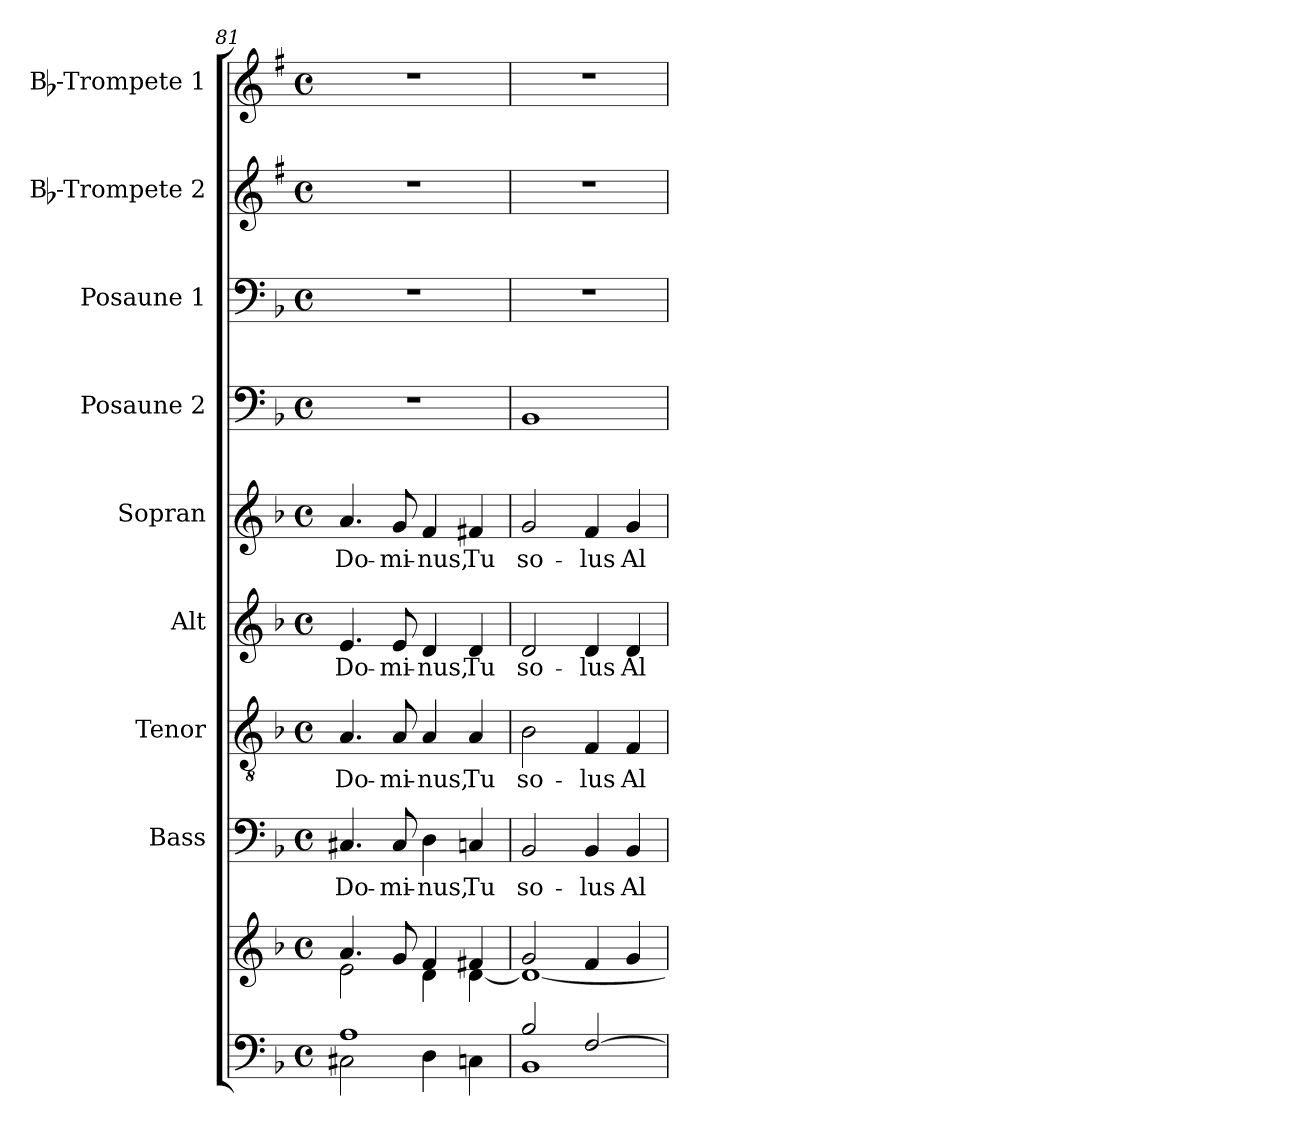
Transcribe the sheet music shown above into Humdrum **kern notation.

**kern	**kern	**kern	**text	**kern	**text	**kern	**text	**kern	**text	**kern	**kern	**kern	**kern
*part9	*part9	*part8	*part8	*part7	*part7	*part6	*part6	*part5	*part5	*part4	*part3	*part2	*part1
*staff10	*staff9	*staff8	*staff8	*staff7	*staff7	*staff6	*staff6	*staff5	*staff5	*staff4	*staff3	*staff2	*staff1
*	*	*I"Bass	*	*I"Tenor	*	*I"Alt	*	*I"Sopran	*	*I"Posaune 2	*I"Posaune 1	*I"Bb-Trompete 2	*I"Bb-Trompete 1
*	*	*I'B.	*	*I'T.	*	*I'A.	*	*I'S.	*	*I'Pos. 2	*I'Pos. 1	*I'Bb Trp. 2	*I'Bb Trp. 1
*clefF4	*clefG2	*clefF4	*	*clefGv2	*	*clefG2	*	*clefG2	*	*clefF4	*clefF4	*clefG2	*clefG2
*	*	*	*	*	*	*	*	*	*	*	*	*ITrd1c2	*ITrd1c2
*k[b-]	*k[b-]	*k[b-]	*	*k[b-]	*	*k[b-]	*	*k[b-]	*	*k[b-]	*k[b-]	*k[b-]	*k[b-]
*F:	*F:	*F:	*	*F:	*	*F:	*	*F:	*	*F:	*F:	*F:	*F:
*M4/4	*M4/4	*M4/4	*	*M4/4	*	*M4/4	*	*M4/4	*	*M4/4	*M4/4	*M4/4	*M4/4
*met(c)	*met(c)	*met(c)	*	*met(c)	*	*met(c)	*	*met(c)	*	*met(c)	*met(c)	*met(c)	*met(c)
=81	=81	=81	=81	=81	=81	=81	=81	=81	=81	=81	=81	=81	=81
*^	*^	*	*	*	*	*	*	*	*	*	*	*	*
!	!	!	!	!	!LO:LY:b	!	!LO:LY:b	!	!LO:LY:b	!	!LO:LY:b	!	!	!	!
1A	2C#X\	4.a/	2e\	4.C#X/	Do-	4.A/	Do-	4.e/	Do-	4.a/	Do-	1r	1r	1r	1r
!	!	!	!	!	!LO:LY:b	!	!LO:LY:b	!	!LO:LY:b	!	!LO:LY:b	!	!	!	!
.	.	8g/	.	8C#/	-mi-	8A/	-mi-	8e/	-mi-	8g/	-mi-	.	.	.	.
!	!	!	!	!	!LO:LY:b	!	!LO:LY:b	!	!LO:LY:b	!	!LO:LY:b	!	!	!	!
.	4D\	4f/	4d\	4D\	-nus,	4A/	-nus,	4d/	-nus,	4f/	-nus,	.	.	.	.
!	!	!	!	!	!LO:LY:b	!	!LO:LY:b	!	!LO:LY:b	!	!LO:LY:b	!	!	!	!
.	4Cn\	4f#X/	[<4d\	4Cn/	Tu	4A/	Tu	4d/	Tu	4f#X/	Tu	.	.	.	.
=82	=82	=82	=82	=82	=82	=82	=82	=82	=82	=82	=82	=82	=82	=82	=82
!	!	!	!	!	!LO:LY:b	!	!LO:LY:b	!	!LO:LY:b	!	!LO:LY:b	!	!	!	!
2B-/	1BB-	2g/	1d_	2BB-/	so-	2B-\	so-	2d/	so-	2g/	so-	1BB-	1r	1r	1r
!	!	!	!	!	!LO:LY:b	!	!LO:LY:b	!	!LO:LY:b	!	!LO:LY:b	!	!	!	!
[>2F/	.	4f/	.	4BB-/	-lus	4F/	-lus	4d/	-lus	4f/	-lus	.	.	.	.
!	!	!	!	!	!LO:LY:b	!	!LO:LY:b	!	!LO:LY:b	!	!LO:LY:b	!	!	!	!
.	.	4g/	.	4BB-/	Al-	4F/	Al-	4d/	Al-	4g/	Al-	.	.	.	.
*v	*v	*	*	*	*	*	*	*	*	*	*	*	*	*	*
*	*v	*v	*	*	*	*	*	*	*	*	*	*	*	*
=	=	=	=	=	=	=	=	=	=	=	=	=	=
*-	*-	*-	*-	*-	*-	*-	*-	*-	*-	*-	*-	*-	*-
